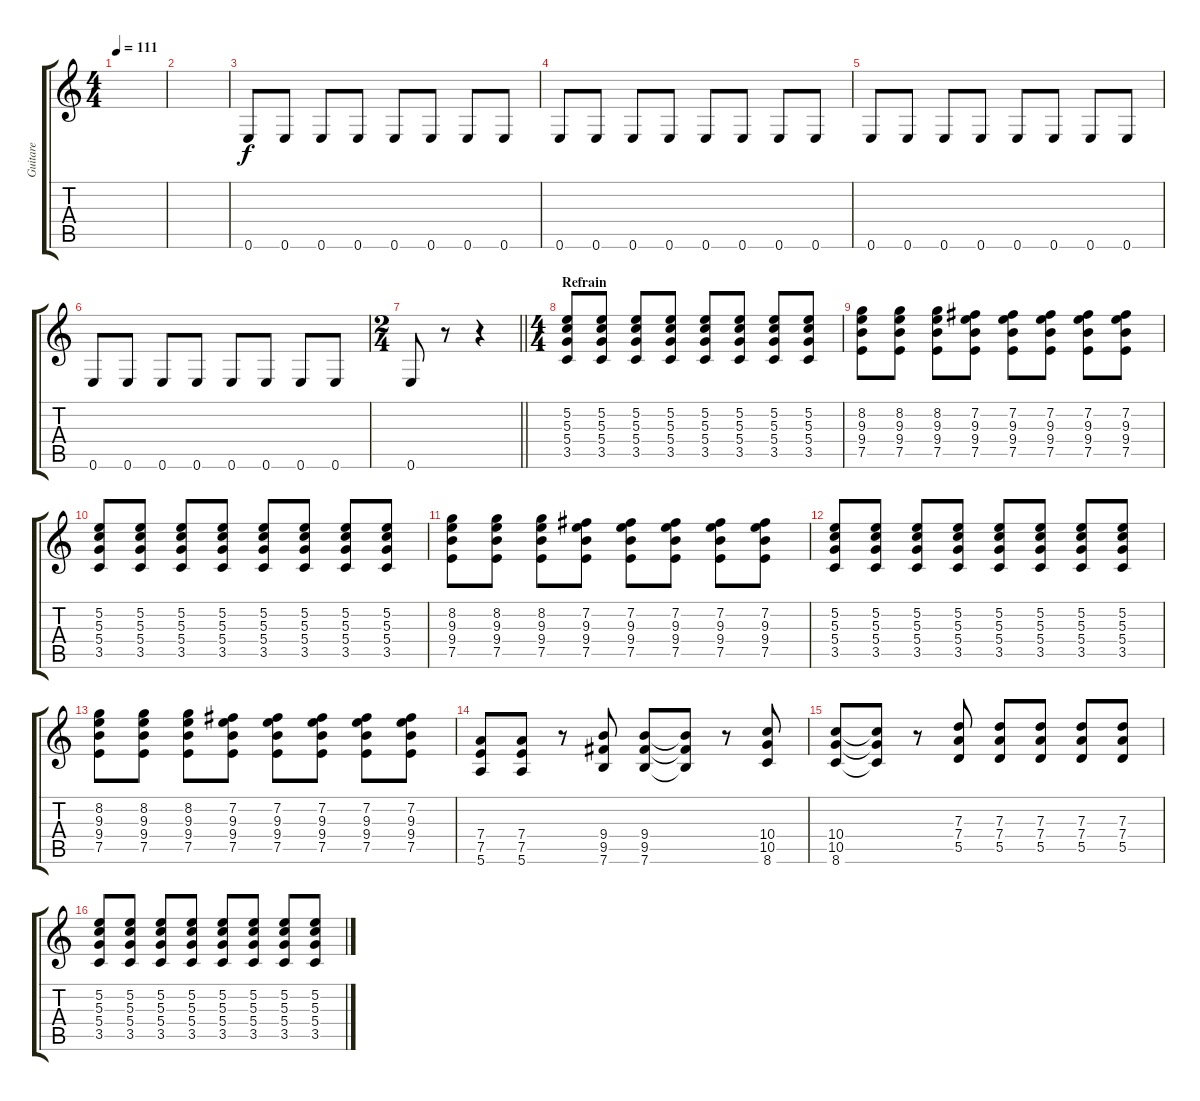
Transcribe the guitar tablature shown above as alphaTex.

\track ("Guitare" "Guitare") {instrument distortionguitar}
\staff {score tabs}
\tuning (E4 B3 G3 D3 A2 E2) {hide}
\ts (4 4)
\tempo 111
\clef g2
\ks c
|
|
0.6.8 0.6.8 0.6.8 0.6.8 0.6.8 0.6.8 0.6.8 0.6.8 |
0.6.8 0.6.8 0.6.8 0.6.8 0.6.8 0.6.8 0.6.8 0.6.8 |
0.6.8 0.6.8 0.6.8 0.6.8 0.6.8 0.6.8 0.6.8 0.6.8 |
0.6.8 0.6.8 0.6.8 0.6.8 0.6.8 0.6.8 0.6.8 0.6.8 |
\ts (2 4)
\barLineRight lightlight
0.6.8 r.8 r.4 |
\ts (4 4)
\section ("" "Refrain")
(5.2 5.3 5.4 3.5).8 (5.2 5.3 5.4 3.5).8 (5.2 5.3 5.4 3.5).8 (5.2 5.3 5.4 3.5).8 (5.2 5.3 5.4 3.5).8 (5.2 5.3 5.4 3.5).8 (5.2 5.3 5.4 3.5).8 (5.2 5.3 5.4 3.5).8 |
(8.2 9.3 9.4 7.5).8 (8.2 9.3 9.4 7.5).8 (8.2 9.3 9.4 7.5).8 (7.2 9.3 9.4 7.5).8 (7.2 9.3 9.4 7.5).8 (7.2 9.3 9.4 7.5).8 (7.2 9.3 9.4 7.5).8 (7.2 9.3 9.4 7.5).8 |
(5.2 5.3 5.4 3.5).8 (5.2 5.3 5.4 3.5).8 (5.2 5.3 5.4 3.5).8 (5.2 5.3 5.4 3.5).8 (5.2 5.3 5.4 3.5).8 (5.2 5.3 5.4 3.5).8 (5.2 5.3 5.4 3.5).8 (5.2 5.3 5.4 3.5).8 |
(8.2 9.3 9.4 7.5).8 (8.2 9.3 9.4 7.5).8 (8.2 9.3 9.4 7.5).8 (7.2 9.3 9.4 7.5).8 (7.2 9.3 9.4 7.5).8 (7.2 9.3 9.4 7.5).8 (7.2 9.3 9.4 7.5).8 (7.2 9.3 9.4 7.5).8 |
(5.2 5.3 5.4 3.5).8 (5.2 5.3 5.4 3.5).8 (5.2 5.3 5.4 3.5).8 (5.2 5.3 5.4 3.5).8 (5.2 5.3 5.4 3.5).8 (5.2 5.3 5.4 3.5).8 (5.2 5.3 5.4 3.5).8 (5.2 5.3 5.4 3.5).8 |
(8.2 9.3 9.4 7.5).8 (8.2 9.3 9.4 7.5).8 (8.2 9.3 9.4 7.5).8 (7.2 9.3 9.4 7.5).8 (7.2 9.3 9.4 7.5).8 (7.2 9.3 9.4 7.5).8 (7.2 9.3 9.4 7.5).8 (7.2 9.3 9.4 7.5).8 |
(7.4 7.5 5.6).8 (7.4 7.5 5.6).8 r.8 (9.4 9.5 7.6).8 (9.4 9.5 7.6).8 (9.4{t} 9.5{t} 7.6{t}).8 r.8 (10.4 10.5 8.6).8 |
(10.4 10.5 8.6).8 (10.4{t} 10.5{t} 8.6{t}).8 r.8 (7.3 7.4 5.5).8 (7.3 7.4 5.5).8 (7.3 7.4 5.5).8 (7.3 7.4 5.5).8 (7.3 7.4 5.5).8 |
(5.2 5.3 5.4 3.5).8 (5.2 5.3 5.4 3.5).8 (5.2 5.3 5.4 3.5).8 (5.2 5.3 5.4 3.5).8 (5.2 5.3 5.4 3.5).8 (5.2 5.3 5.4 3.5).8 (5.2 5.3 5.4 3.5).8 (5.2 5.3 5.4 3.5).8
